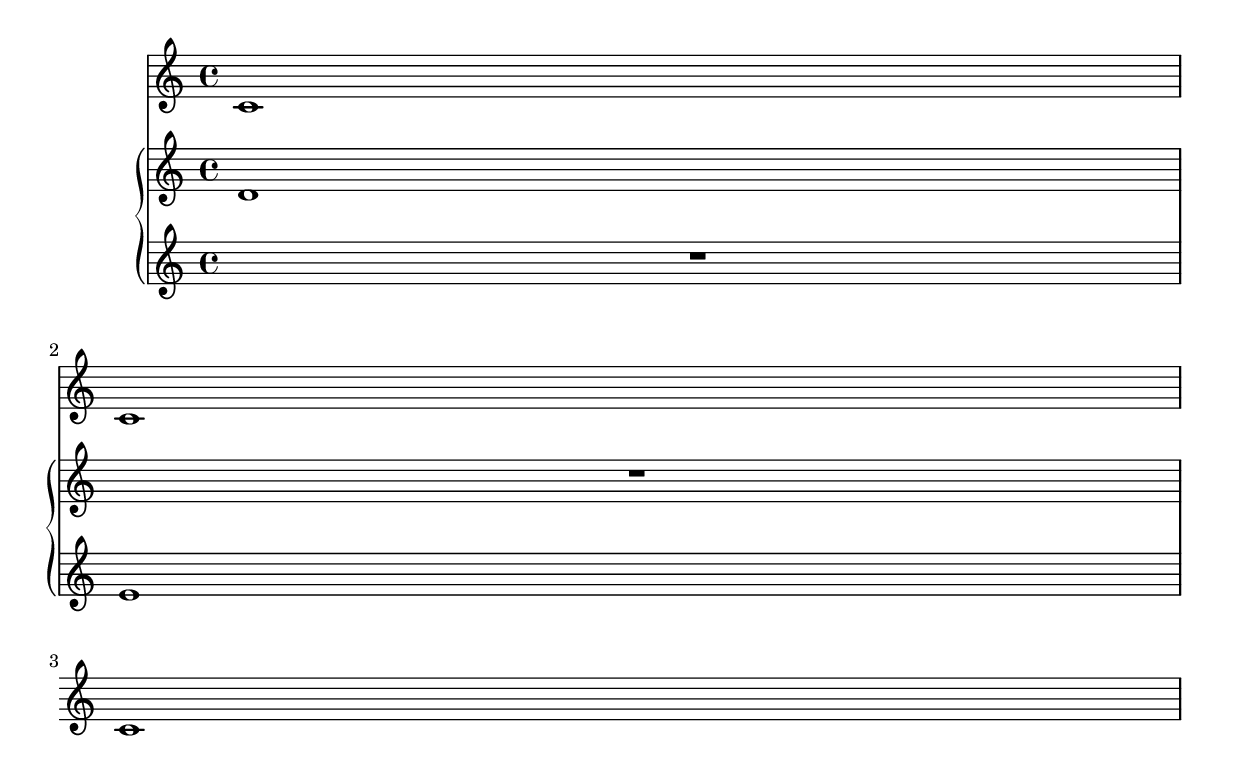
\version "2.17.6"

\header {
  texidoc = "Staves in a PianoStaff remain alive as long as any of
the staves has something interesting."
}

\layout {
  \context {
    \Staff
    \RemoveEmptyStaves
    \override VerticalAxisGroup.remove-first = ##t
  }
}

<<
  \new Staff { c'1 \break c'1 \break c'1 }
  \new PianoStaff
  <<
    \new Staff { d'1 R1 R1 }
    \new Staff { R1 e'1 R1 }
  >>
>>
